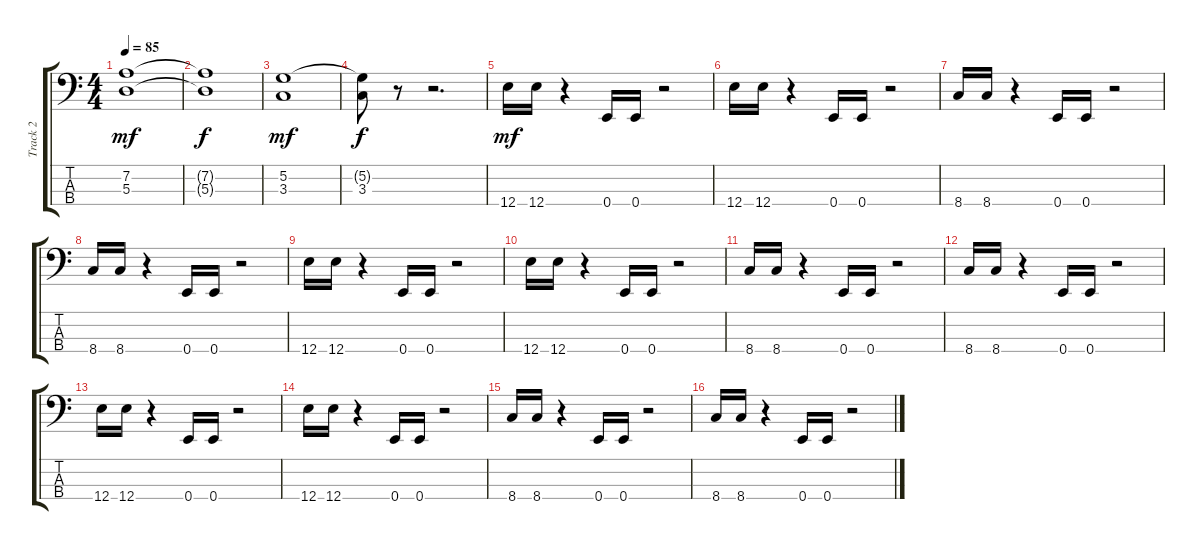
\track ("Track 2" "Track 2") {instrument electricbassfinger}
\staff {score tabs}
\tuning (G2 D2 A1 E1) {hide}
\ts (4 4)
\tempo 85
\clef f4
\ks c
(7.2 5.3).1{dy mf} |
(7.2{t} 5.3{t}).1{dy f} |
(5.2 3.3).1{dy mf} |
(5.2{t} 3.3).8{dy f} r.8 r.2{d} |
12.4.16{dy mf} 12.4.16 r.4 0.4.16 0.4.16 r.2 |
12.4.16 12.4.16 r.4 0.4.16 0.4.16 r.2 |
8.4.16 8.4.16 r.4 0.4.16 0.4.16 r.2 |
8.4.16 8.4.16 r.4 0.4.16 0.4.16 r.2 |
12.4.16 12.4.16 r.4 0.4.16 0.4.16 r.2 |
12.4.16 12.4.16 r.4 0.4.16 0.4.16 r.2 |
8.4.16 8.4.16 r.4 0.4.16 0.4.16 r.2 |
8.4.16 8.4.16 r.4 0.4.16 0.4.16 r.2 |
12.4.16 12.4.16 r.4 0.4.16 0.4.16 r.2 |
12.4.16 12.4.16 r.4 0.4.16 0.4.16 r.2 |
8.4.16 8.4.16 r.4 0.4.16 0.4.16 r.2 |
8.4.16 8.4.16 r.4 0.4.16 0.4.16 r.2
